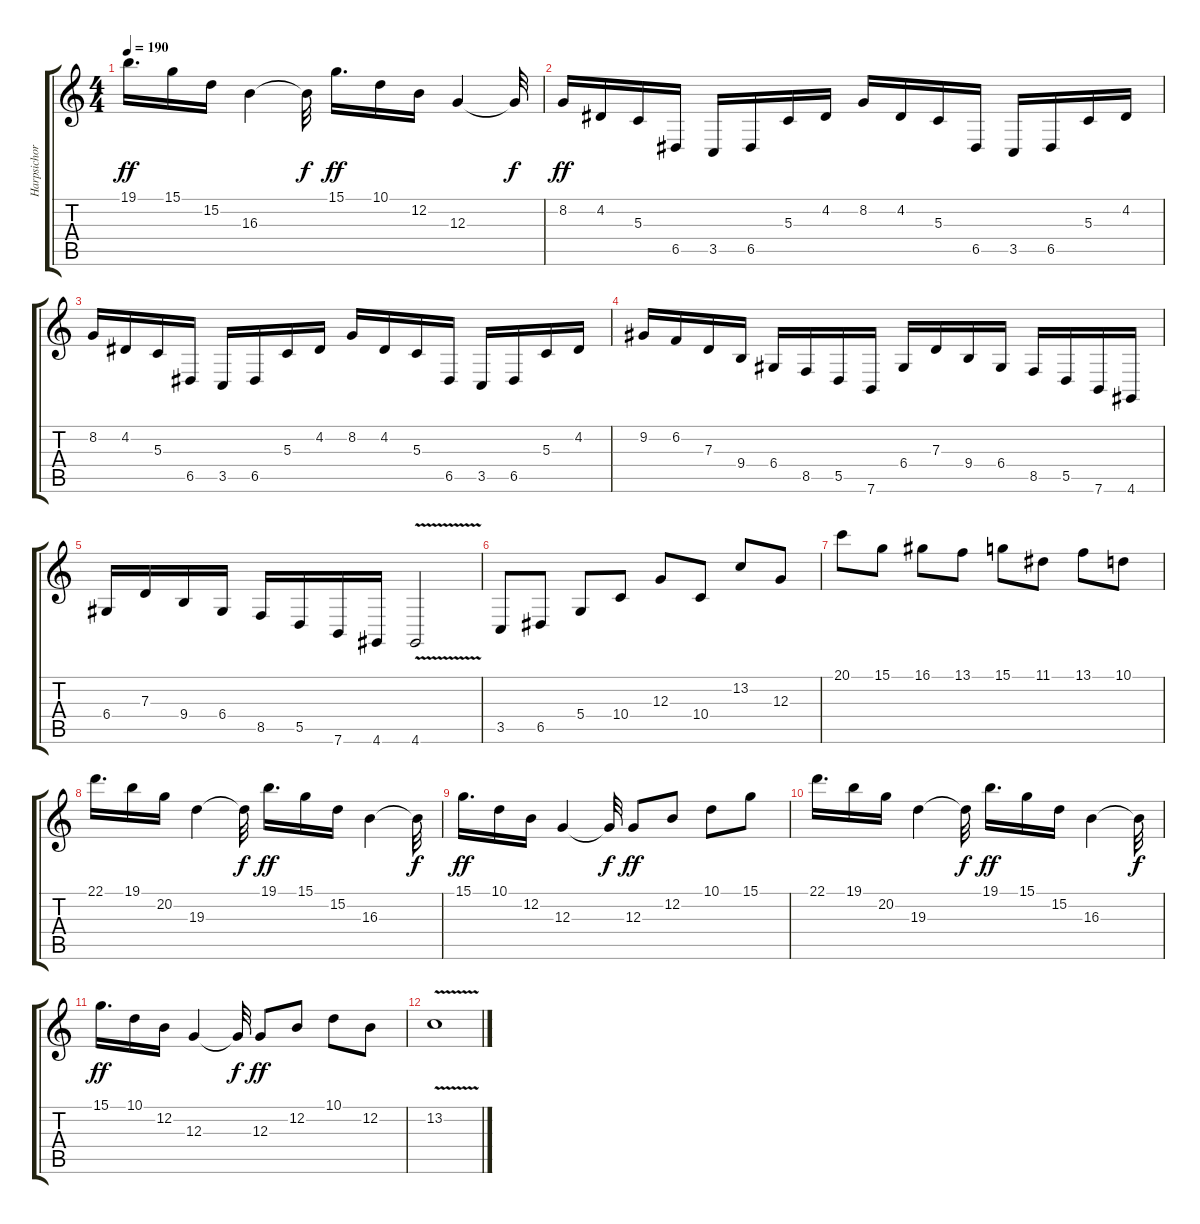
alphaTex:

\track ("Harpsichord" "Harpsichor") {instrument harpsichord}
\staff {score tabs}
\tuning (E4 B3 G3 D3 A2 E2) {hide}
\ts (4 4)
\tempo 190
\clef g2
\ks c
19.1.16{d dy ff} 15.1.16 15.2.16 16.3.4 16.3{t}.32{dy f} 15.1.16{d dy ff} 10.1.16 12.2.16 12.3.4 12.3{t}.32{dy f} |
8.2.16{dy ff} 4.2.16 5.3.16 6.5.16 3.5.16 6.5.16 5.3.16 4.2.16 8.2.16 4.2.16 5.3.16 6.5.16 3.5.16 6.5.16 5.3.16 4.2.16 |
8.2.16 4.2.16 5.3.16 6.5.16 3.5.16 6.5.16 5.3.16 4.2.16 8.2.16 4.2.16 5.3.16 6.5.16 3.5.16 6.5.16 5.3.16 4.2.16 |
9.2.16 6.2.16 7.3.16 9.4.16 6.4.16 8.5.16 5.5.16 7.6.16 6.4.16 7.3.16 9.4.16 6.4.16 8.5.16 5.5.16 7.6.16 4.6.16 |
6.4.16 7.3.16 9.4.16 6.4.16 8.5.16 5.5.16 7.6.16 4.6.16 4.6{v}.2 |
3.5.8 6.5.8 5.4.8 10.4.8 12.3.8 10.4.8 13.2.8 12.3.8 |
20.1.8 15.1.8 16.1.8 13.1.8 15.1.8 11.1.8 13.1.8 10.1.8 |
22.1.16{d} 19.1.16 20.2.16 19.3.4 19.3{t}.32{dy f} 19.1.16{d dy ff} 15.1.16 15.2.16 16.3.4 16.3{t}.32{dy f} |
15.1.16{d dy ff} 10.1.16 12.2.16 12.3.4 12.3{t}.32{dy f} 12.3.8{dy ff} 12.2.8 10.1.8 15.1.8 |
22.1.16{d} 19.1.16 20.2.16 19.3.4 19.3{t}.32{dy f} 19.1.16{d dy ff} 15.1.16 15.2.16 16.3.4 16.3{t}.32{dy f} |
15.1.16{d dy ff} 10.1.16 12.2.16 12.3.4 12.3{t}.32{dy f} 12.3.8{dy ff} 12.2.8 10.1.8 12.2.8 |
13.2{v}.1
